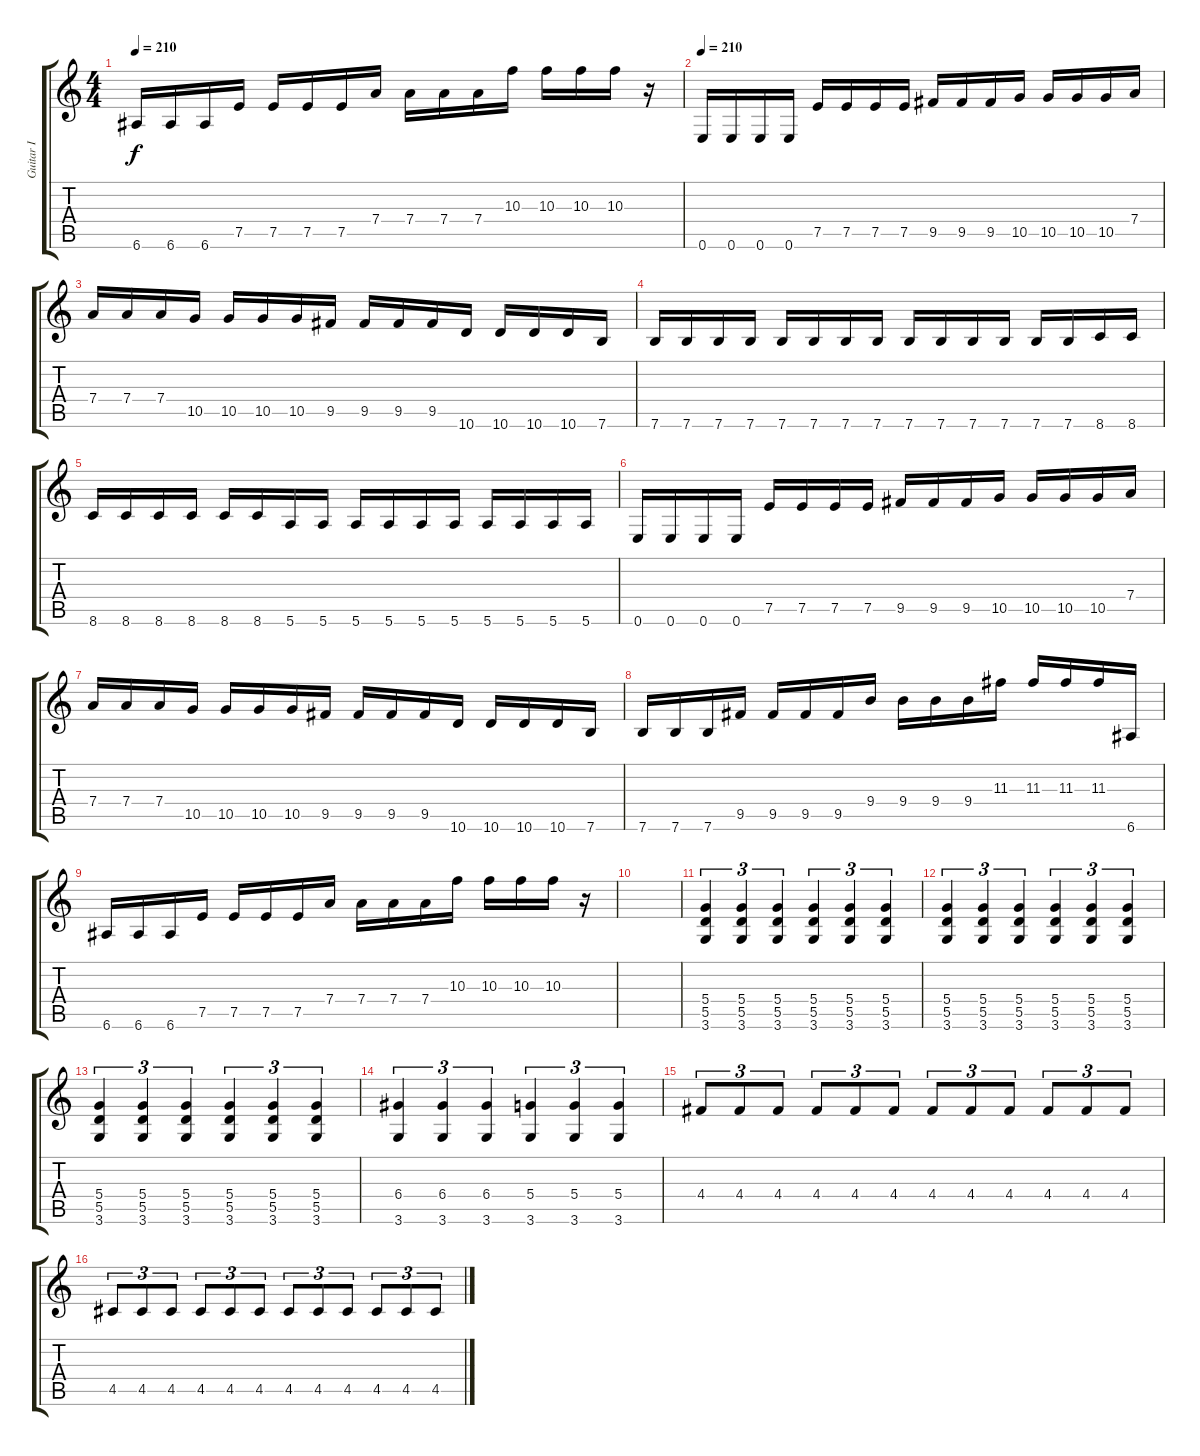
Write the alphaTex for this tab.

\track ("Guitar I" "Guitar I") {instrument distortionguitar}
\staff {score tabs}
\tuning (E4 B3 G3 D3 A2 E2) {hide}
\ts (4 4)
\tempo 210
\clef g2
\ks c
6.6.16{dy f} 6.6.16 6.6.16 7.5.16 7.5.16 7.5.16 7.5.16 7.4.16 7.4.16 7.4.16 7.4.16 10.3.16 10.3.16 10.3.16 10.3.16 r.16 |
\tempo 210
0.6.16 0.6.16 0.6.16 0.6.16 7.5.16 7.5.16 7.5.16 7.5.16 9.5.16 9.5.16 9.5.16 10.5.16 10.5.16 10.5.16 10.5.16 7.4.16 |
7.4.16 7.4.16 7.4.16 10.5.16 10.5.16 10.5.16 10.5.16 9.5.16 9.5.16 9.5.16 9.5.16 10.6.16 10.6.16 10.6.16 10.6.16 7.6.16 |
7.6.16 7.6.16 7.6.16 7.6.16 7.6.16 7.6.16 7.6.16 7.6.16 7.6.16 7.6.16 7.6.16 7.6.16 7.6.16 7.6.16 8.6.16 8.6.16 |
8.6.16 8.6.16 8.6.16 8.6.16 8.6.16 8.6.16 5.6.16 5.6.16 5.6.16 5.6.16 5.6.16 5.6.16 5.6.16 5.6.16 5.6.16 5.6.16 |
0.6.16 0.6.16 0.6.16 0.6.16 7.5.16 7.5.16 7.5.16 7.5.16 9.5.16 9.5.16 9.5.16 10.5.16 10.5.16 10.5.16 10.5.16 7.4.16 |
7.4.16 7.4.16 7.4.16 10.5.16 10.5.16 10.5.16 10.5.16 9.5.16 9.5.16 9.5.16 9.5.16 10.6.16 10.6.16 10.6.16 10.6.16 7.6.16 |
7.6.16 7.6.16 7.6.16 9.5.16 9.5.16 9.5.16 9.5.16 9.4.16 9.4.16 9.4.16 9.4.16 11.3.16 11.3.16 11.3.16 11.3.16 6.6.16 |
6.6.16 6.6.16 6.6.16 7.5.16 7.5.16 7.5.16 7.5.16 7.4.16 7.4.16 7.4.16 7.4.16 10.3.16 10.3.16 10.3.16 10.3.16 r.16 |
|
(5.4 5.5 3.6).4{tu (3 2)} (5.4 5.5 3.6).4{tu (3 2)} (5.4 5.5 3.6).4{tu (3 2)} (5.4 5.5 3.6).4{tu (3 2)} (5.4 5.5 3.6).4{tu (3 2)} (5.4 5.5 3.6).4{tu (3 2)} |
(5.4 5.5 3.6).4{tu (3 2)} (5.4 5.5 3.6).4{tu (3 2)} (5.4 5.5 3.6).4{tu (3 2)} (5.4 5.5 3.6).4{tu (3 2)} (5.4 5.5 3.6).4{tu (3 2)} (5.4 5.5 3.6).4{tu (3 2)} |
(5.4 5.5 3.6).4{tu (3 2)} (5.4 5.5 3.6).4{tu (3 2)} (5.4 5.5 3.6).4{tu (3 2)} (5.4 5.5 3.6).4{tu (3 2)} (5.4 5.5 3.6).4{tu (3 2)} (5.4 5.5 3.6).4{tu (3 2)} |
(6.4 3.6).4{tu (3 2)} (6.4 3.6).4{tu (3 2)} (6.4 3.6).4{tu (3 2)} (5.4 3.6).4{tu (3 2)} (5.4 3.6).4{tu (3 2)} (5.4 3.6).4{tu (3 2)} |
4.4.8{tu (3 2)} 4.4.8{tu (3 2)} 4.4.8{tu (3 2)} 4.4.8{tu (3 2)} 4.4.8{tu (3 2)} 4.4.8{tu (3 2)} 4.4.8{tu (3 2)} 4.4.8{tu (3 2)} 4.4.8{tu (3 2)} 4.4.8{tu (3 2)} 4.4.8{tu (3 2)} 4.4.8{tu (3 2)} |
4.5.8{tu (3 2)} 4.5.8{tu (3 2)} 4.5.8{tu (3 2)} 4.5.8{tu (3 2)} 4.5.8{tu (3 2)} 4.5.8{tu (3 2)} 4.5.8{tu (3 2)} 4.5.8{tu (3 2)} 4.5.8{tu (3 2)} 4.5.8{tu (3 2)} 4.5.8{tu (3 2)} 4.5.8{tu (3 2)}
